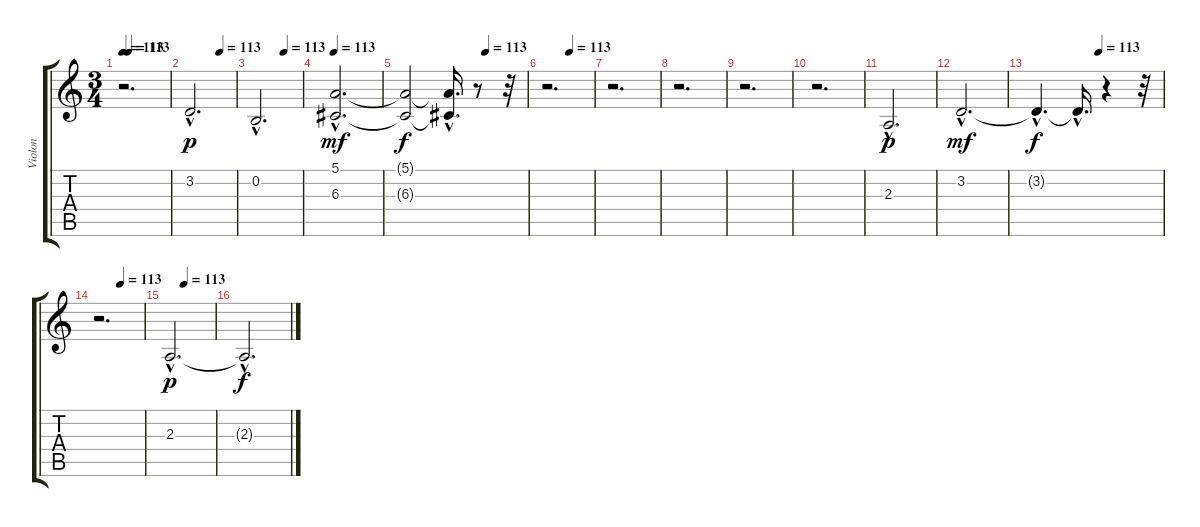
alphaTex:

\track ("Violon" "Violon") {instrument violin}
\staff {score tabs}
\tuning (E4 B3 G3 D3 A2 E2) {hide}
\ts (3 4)
\tempo 113
\tempo (113 0.125)
\clef g2
\ks c
r.2{d dy f} |
\tempo (113 0.6666666666666666)
3.2{hac}.2{d dy p} |
\tempo (113 0.625)
0.2{hac}.2{d} |
\tempo 113
(5.1{hac} 6.3{hac}).2{d dy mf} |
\tempo (113 0.6666666666666666)
(5.1{t} 6.3{t}).2{dy f} (5.1{hac t} 6.3{hac t}).16{d} r.8 r.32 |
\tempo (113 0.5)
r.2{d} |
r.2{d} |
r.2{d} |
r.2{d} |
r.2{d} |
2.3{hac}.2{d dy p} |
3.2{hac}.2{d dy mf} |
\tempo (113 0.5)
3.2{hac t}.4{d dy f} 3.2{hac t}.16{d} r.4 r.32 |
\tempo (113 0.5)
r.2{d} |
\tempo (113 0.3333333333333333)
2.3{hac}.2{d dy p} |
2.3{hac t}.2{d dy f}
